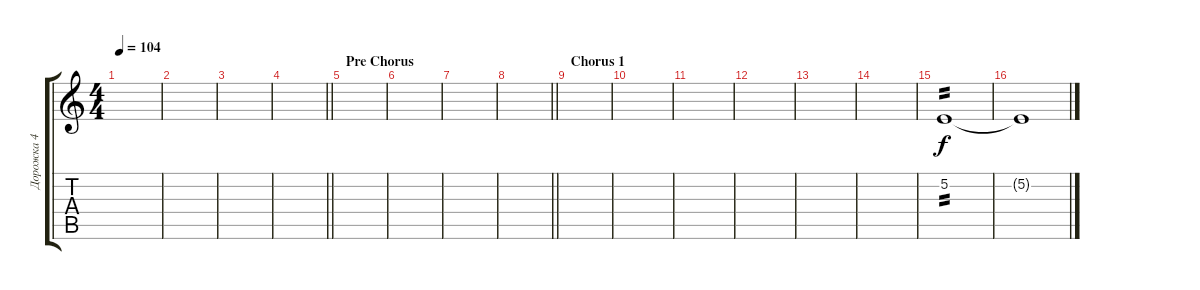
\track ("Дорожка 4" "Дорожка 4") {instrument lead2sawtooth}
\staff {score tabs}
\tuning (E4 B3 G3 D3 A2 E2) {hide}
\ts (4 4)
\tempo 104
\clef g2
\ks c
|
|
|
\barLineRight lightlight
|
\section ("" "Pre Chorus")
|
|
|
\barLineRight lightlight
|
\section ("" "Chorus 1")
|
|
|
|
|
|
5.2.1{tp 2 volume 16} |
5.2{t}.1
